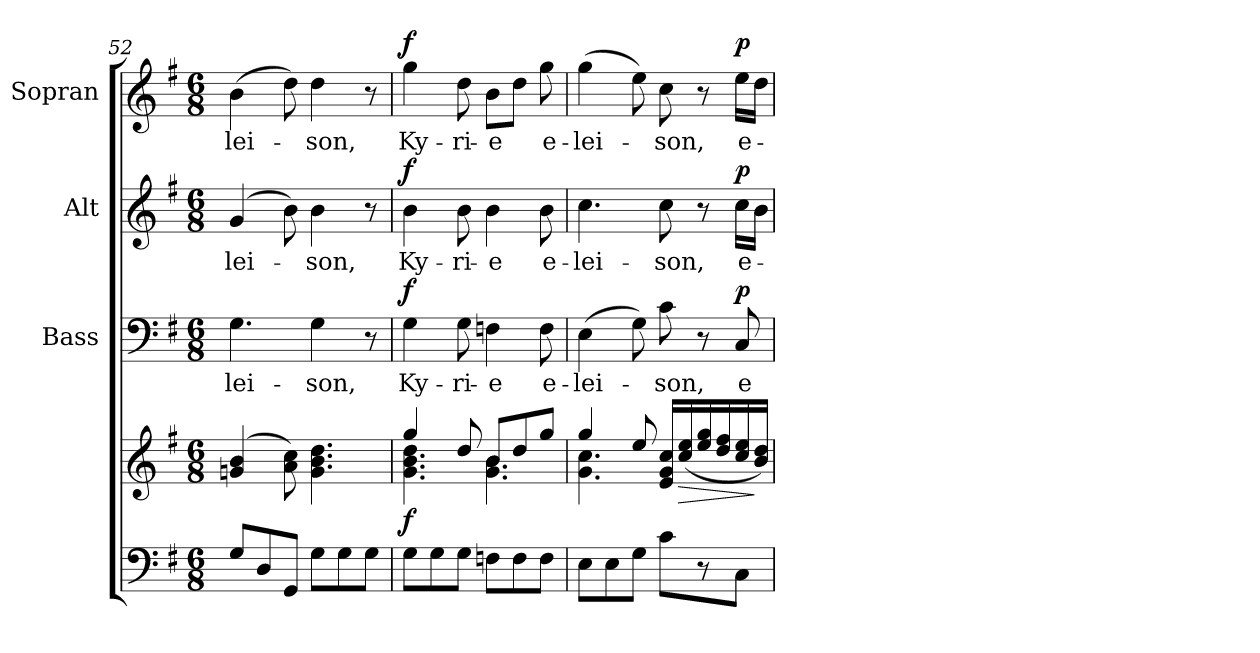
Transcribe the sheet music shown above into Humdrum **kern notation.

**kern	**kern	**dynam	**kern	**text	**dynam	**kern	**text	**dynam	**kern	**text	**dynam
*part4	*part4	*part4	*part3	*part3	*part3	*part2	*part2	*part2	*part1	*part1	*part1
*staff5	*staff4	*staff4/5	*staff3	*staff3	*staff3	*staff2	*staff2	*staff2	*staff1	*staff1	*staff1
*	*	*	*I"Bass	*	*	*I"Alt	*	*	*I"Sopran	*	*
*	*	*	*I'B.	*	*	*I'A.	*	*	*I'S.	*	*
*clefF4	*clefG2	*	*clefF4	*	*	*clefG2	*	*	*clefG2	*	*
*k[f#]	*k[f#]	*	*k[f#]	*	*	*k[f#]	*	*	*k[f#]	*	*
*G:	*G:	*	*G:	*	*	*G:	*	*	*G:	*	*
*M6/8	*M6/8	*	*M6/8	*	*	*M6/8	*	*	*M6/8	*	*
=52	=52	=52	=52	=52	=52	=52	=52	=52	=52	=52	=52
!	!	!	!	!LO:LY:b	!	!	!LO:LY:b	!	!	!LO:LY:b	!
8G/L	(4gn/ 4b/	.	4.G\	-lei-	.	(4g/	-lei-	.	(>4b\	-lei-	.
8D/	.	.	.	.	.	.	.	.	.	.	.
8GG/J	8a\ 8cc\)	.	.	.	.	8b\)	.	.	8dd\)	.	.
!	!	!	!	!LO:LY:b	!	!	!LO:LY:b	!	!	!LO:LY:b	!
8G\L	4.g\ 4.b\ 4.dd\	.	4G\	-son,	.	4b\	-son,	.	4dd\	-son,	.
8G\	.	.	.	.	.	.	.	.	.	.	.
8G\J	.	.	8r	.	.	8r	.	.	8r	.	.
=53	=53	=53	=53	=53	=53	=53	=53	=53	=53	=53	=53
*	*^	*	*	*	*	*	*	*	*	*	*
!	!	!	!LO:DY:b	!	!LO:LY:b	!LO:DY:a	!	!LO:LY:b	!LO:DY:a	!	!LO:LY:b	!LO:DY:a
8G\L	4gg/	4.g\ 4.b\ 4.dd\	f	4G\	Ky-	f	4b\	Ky-	f	4gg\	Ky-	f
8G\	.	.	.	.	.	.	.	.	.	.	.	.
!	!	!	!	!	!LO:LY:b	!	!	!LO:LY:b	!	!	!LO:LY:b	!
8G\J	8dd/	.	.	8G\	-ri-	.	8b\	-ri-	.	8dd\	-ri-	.
!	!	!	!	!	!LO:LY:b	!	!	!LO:LY:b	!	!	!LO:LY:b	!
8Fn\L	8b/L	4.g\ 4.b\	.	4Fn\	-e	.	4b\	-e	.	8b\L	-e	.
8F\	8dd/	.	.	.	.	.	.	.	.	8dd\J	.	.
!	!	!	!	!	!LO:LY:b	!	!	!LO:LY:b	!	!	!LO:LY:b	!
8F\J	8gg/J	.	.	8F\	e-	.	8b\	e-	.	8gg\	e-	.
!!LO:LB:g=z
=54	=54	=54	=54	=54	=54	=54	=54	=54	=54	=54	=54	=54
!	!	!	!	!	!LO:LY:b	!	!	!LO:LY:b	!	!	!LO:LY:b	!
8E\L	4gg/	4.g\ 4.cc\	.	(>4E\	-lei-	.	4.cc\	-lei-	.	(>4gg\	-lei-	.
8E\	.	.	.	.	.	.	.	.	.	.	.	.
8G\J	8ee/	.	.	8G\)	.	.	.	.	.	8ee\)	.	.
!	!	!	!	!	!LO:LY:b	!	!	!LO:LY:b	!	!	!LO:LY:b	!
8c\L	16e/ 16g/ 16cc/LL	4.ryy	.	8c\	-son,	.	8cc\	-son,	.	8cc\	-son,	.
!	!	!	!LO:HP:b	!	!	!	!	!	!	!	!	!
.	(<16cc/ 16ee/	.	>	.	.	.	.	.	.	.	.	.
8r	16ee/ 16gg/	.	.	8r	.	.	8r	.	.	8r	.	.
.	16dd/ 16ff#/	.	.	.	.	.	.	.	.	.	.	.
!	!	!	!	!	!LO:LY:b	!LO:DY:a	!	!LO:LY:b	!LO:DY:a	!	!LO:LY:b	!LO:DY:a
8C\J	16cc/ 16ee/	.	.	8C/	e-	p	16cc\LL	e-	p	16ee\LL	e-	p
.	16b/ 16dd/JJ)	.	]	.	.	.	16b\JJ	.	.	16dd\JJ	.	.
*	*v	*v	*	*	*	*	*	*	*	*	*	*
=	=	=	=	=	=	=	=	=	=	=	=
*-	*-	*-	*-	*-	*-	*-	*-	*-	*-	*-	*-
